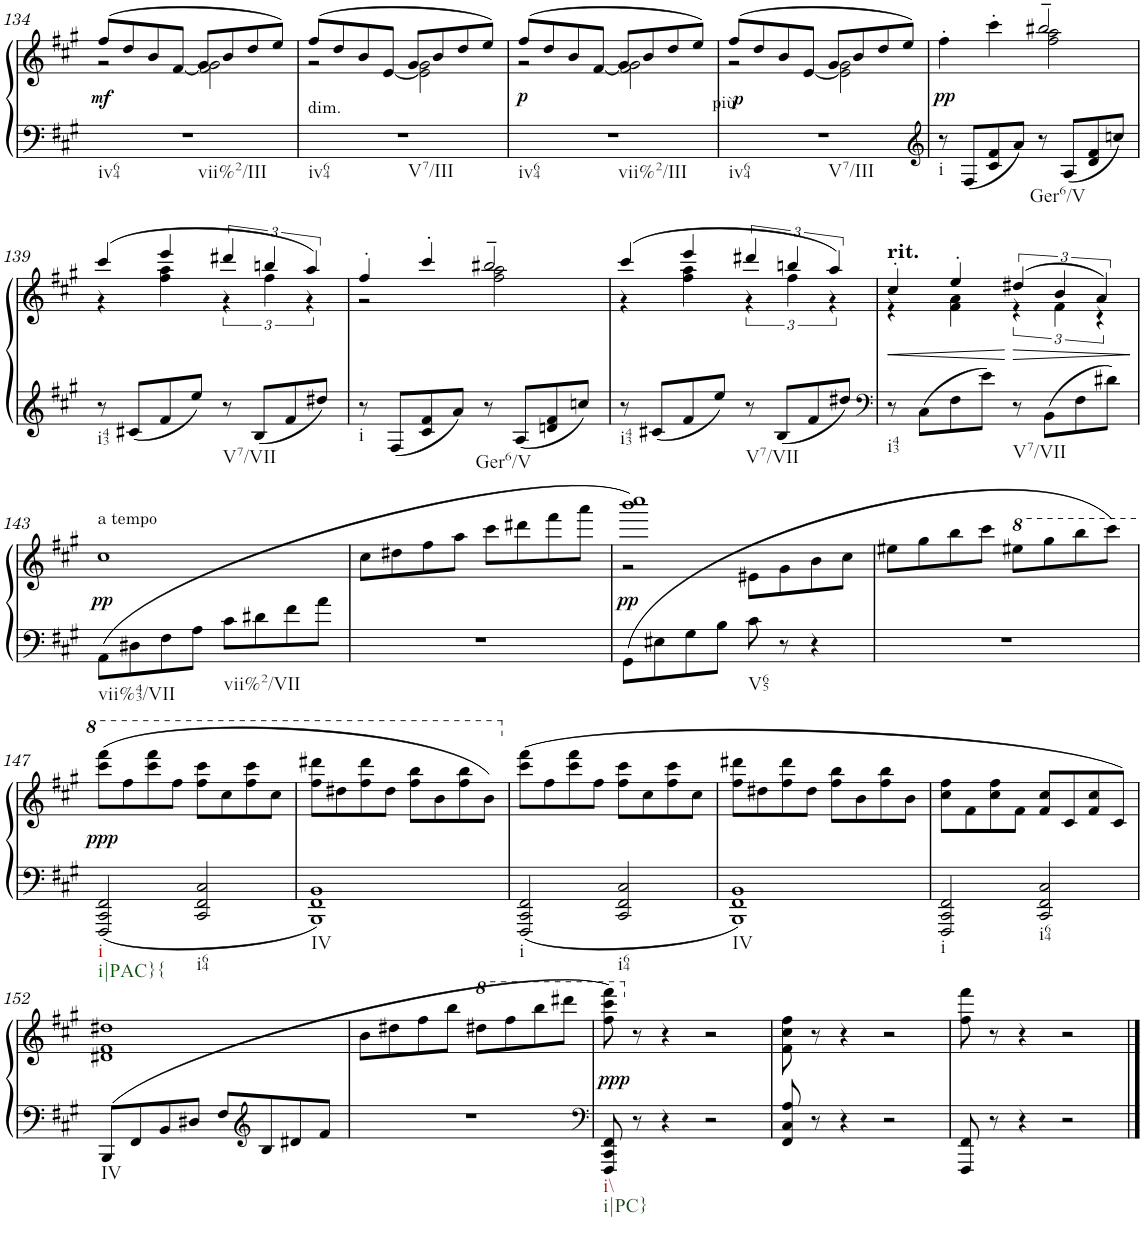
**kern	**kern	**dynam
*part1	*part1	*part1
*staff2	*staff1	*staff1/2
*I"Piano	*	*
*I'Pno.	*	*
!!LO:PB:g=z
*clefF4	*clefG2	*
*k[f#c#g#]	*k[f#c#g#]	*
*M4/4	*M4/4	*
*met(c)	*met(c)	*
=134	=134	=134
*	*^	*
!LO:TX:b:t=iv64	!	!	!
!LO:TX:b:t=vii%2/III	!	!	!
!	!	!	!LO:DY:b
1r	(8ff#/L	2r	mf
.	8dd/	.	.
.	8b/	.	.
.	[<8f#/J	.	.
.	8g#/L	2f#\] 2g#\	.
.	8b/	.	.
.	8dd/	.	.
.	8ee/J)	.	.
=135	=135	=135	=135
!	!LO:TX:b:t=dim.	!	!
!LO:TX:b:t=iv64	!	!	!
!LO:TX:b:t=V7/III	!	!	!
1r	(8ff#/L	2r	.
.	8dd/	.	.
.	8b/	.	.
.	[<8e/J	.	.
.	8g#/L	2e\] 2g#\	.
.	8b/	.	.
.	8dd/	.	.
.	8ee/J)	.	.
=136	=136	=136	=136
!LO:TX:b:t=iv64	!	!	!
!LO:TX:b:t=vii%2/III	!	!	!
!	!	!	!LO:DY:b
1r	(8ff#/L	2r	p
.	8dd/	.	.
.	8b/	.	.
.	[<8f#/J	.	.
.	8g#/L	2f#\] 2g#\	.
.	8b/	.	.
.	8dd/	.	.
.	8ee/J)	.	.
=137	=137	=137	=137
!	!LO:TX:b:t=più	!	!
!LO:TX:b:t=iv64	!	!	!
!LO:TX:b:t=V7/III	!	!	!
!	!	!	!LO:DY:b
1r	(8ff#/L	2r	p
.	8dd/	.	.
.	8b/	.	.
.	[<8e/J	.	.
.	8g#/L	2e\] 2g#\	.
.	8b/	.	.
.	8dd/	.	.
.	8ee/J)	.	.
=138	=138	=138	=138
*clefG2	*	*	*
!LO:TX:b:t=i	!	!	!
!	!	!	!LO:DY:b
8r	4ff#'\	2ryy	pp
8F#/L	.	.	.
8c#/ 8f#/	4ccc#'\	.	.
8a/J	.	.	.
!LO:TX:b:t=Ger6/V	!	!	!
8r	2bb#X~/	2ff#\ 2aa\	.
8A/L	.	.	.
8d/ 8f#/	.	.	.
8ccn/J	.	.	.
!!LO:LB:g=z	!!
=139	=139	=139	=139
!LO:TX:b:t=i43	!	!	!
8r	(4ccc#/	4r	.
8c#X/L	.	.	.
8f#/	4eee/	4ff#\ 4aa\	.
8ee/J	.	.	.
!LO:TX:b:t=V7/VII	!	!	!
8r	6ddd#X/	6r	.
8B/L	.	.	.
.	6bbn/	6ff#\	.
8f#/	.	.	.
.	6aa/)	6r	.
8dd#X/J	.	.	.
=140	=140	=140	=140
!LO:TX:b:t=i	!	!	!
8r	4ff#'/	2r	.
8F#/L	.	.	.
8c#/ 8f#/	4ccc#'/	.	.
8a/J	.	.	.
!LO:TX:b:t=Ger6/V	!	!	!
8r	2bb#X~/	2ff#\ 2aa\	.
8A/L	.	.	.
8dn/ 8f#/	.	.	.
8ccn/J	.	.	.
=141	=141	=141	=141
!LO:TX:b:t=i43	!	!	!
8r	(4ccc#/	4r	.
8c#X/L	.	.	.
8f#/	4eee/	4ff#\ 4aa\	.
8ee/J	.	.	.
!LO:TX:b:t=V7/VII	!	!	!
8r	6ddd#X/	6r	.
8B/L	.	.	.
.	6bbn/	6ff#\	.
8f#/	.	.	.
.	6aa/)	6r	.
8dd#X/J	.	.	.
=142	=142	=142	=142
*clefF4	*	*	*
!	!LO:TX:a:B:t=rit.	!	!
!LO:TX:b:t=i43	!	!	!
!	!	!	!LO:HP:b
8r	4cc#'/	4r	<
8C#\L	.	.	.
8F#\	4ee'/	4f#\ 4a\	.
8e\J	.	.	.
!LO:TX:b:t=V7/VII	!	!	!
8r	(6dd#X/	6r	.
8BB\L	.	.	.
.	6b/	6f#\	.
8F#\	.	.	.
.	6a/)	6r	.
8d#X\J	.	.	.
*	*v	*v	*
.	.	[
!!LO:LB:g=z
=143	=143	=143
!	!LO:TX:a:t=a tempo	!
!LO:TX:b:t=vii%43/VII	!	!
!	!	!LO:DY:b
(8AA\L	1cc#	pp
8D#X\	.	.
8F#\	.	.
8A\J	.	.
!LO:TX:b:t=vii%2/VII	!	!
8c#\L	.	.
8d#X\	.	.
8f#\	.	.
8a\J	.	.
=144	=144	=144
1r	8cc#\L	.
.	8dd#X\	.
.	8ff#\	.
.	8aa\J	.
.	8ccc#\L	.
.	8ddd#X\	.
.	8fff#\	.
.	8aaa\J	.
=145	=145	=145
*	*^	*
!	!	!	!LO:DY:b
(8GG#\L	1bbb 1cccc#)	2r	pp
8E#X\	.	.	.
8G#\	.	.	.
8B\J	.	.	.
!LO:TX:b:t=V65	!	!	!
8c#\	.	8e#X\L	.
8r	.	8g#\	.
4r	.	8b\	.
.	.	8cc#\J	.
*	*v	*v	*
=146	=146	=146
1r	8ee#X\L	.
.	8gg#\	.
.	8bb\	.
.	8ccc#\J	.
.	8eee#X\L	.
.	8ggg#\	.
.	8bbb\	.
.	8cccc#\J)	.
!!LO:LB:g=z
=147	=147	=147
!LO:TX:b:t=i	!	!
!LO:TX:b:t=i|PAC}{	!	!
!	!	!LO:DY:b
2FFF#/ 2CC#/ 2FF#/	(8cccc#\ 8ffff#\L	ppp
.	8fff#\	.
.	8cccc#\ 8ffff#\	.
.	8fff#\J	.
!LO:TX:b:t=i64	!	!
2CC#/ 2FF#/ 2C#/	8fff#\ 8cccc#\L	.
.	8ccc#\	.
.	8fff#\ 8cccc#\	.
.	8ccc#\J	.
=148	=148	=148
!LO:TX:b:t=IV	!	!
1BBB 1FF# 1BB	8fff#\ 8dddd#X\L	.
.	8ddd#X\	.
.	8fff#\ 8dddd#\	.
.	8ddd#\J	.
.	8fff#\ 8bbb\L	.
.	8bb\	.
.	8fff#\ 8bbb\	.
.	8bb\J)	.
=149	=149	=149
!LO:TX:b:t=i	!	!
2FFF#/ 2CC#/ 2FF#/	(8ccc#\ 8fff#\L	.
.	8ff#\	.
.	8ccc#\ 8fff#\	.
.	8ff#\J	.
!LO:TX:b:t=i64	!	!
2CC#/ 2FF#/ 2C#/	8ff#\ 8ccc#\L	.
.	8cc#\	.
.	8ff#\ 8ccc#\	.
.	8cc#\J	.
=150	=150	=150
!LO:TX:b:t=IV	!	!
1BBB 1FF# 1BB	8ff#\ 8ddd#X\L	.
.	8dd#X\	.
.	8ff#\ 8ddd#\	.
.	8dd#\J	.
.	8ff#\ 8bb\L	.
.	8b\	.
.	8ff#\ 8bb\	.
.	8b\J	.
=151	=151	=151
!LO:TX:b:t=i	!	!
2FFF#/ 2CC#/ 2FF#/	8cc#\ 8ff#\L	.
.	8f#\	.
.	8cc#\ 8ff#\	.
.	8f#\J	.
!LO:TX:b:t=i64	!	!
2CC#/ 2FF#/ 2C#/	8f#/ 8cc#/L	.
.	8c#/	.
.	8f#/ 8cc#/	.
.	8c#/J)	.
!!LO:LB:g=z
=152	=152	=152
!LO:TX:b:t=IV	!	!
(>8BBB/L	1d#X 1f# 1dd#X	.
8FF#/	.	.
8BB/	.	.
8D#X/J	.	.
8F#/L	.	.
*clefG2	*	*
8B/	.	.
8d#X/	.	.
8f#/J	.	.
=153	=153	=153
1r	8b\L	.
.	8dd#X\	.
.	8ff#\	.
.	8bb\J	.
.	8ddd#X\L	.
.	8fff#\	.
.	8bbb\	.
.	8dddd#X\J	.
=154	=154	=154
*clefF4	*	*
!LO:TX:b:t=i\\	!	!
!LO:TX:b:t=i|PC}	!	!
!	!	!LO:DY:b
8FFF#/ 8CC#/ 8FF#/	8fff#\ 8cccc#\ 8ffff#\)	ppp
8r	8r	.
4r	4r	.
2r	2r	.
=155	=155	=155
8FF#/ 8C#/ 8A/	8f#\ 8cc#\ 8ff#\	.
8r	8r	.
4r	4r	.
2r	2r	.
=156	=156	=156
8FFF#/ 8FF#/	8ff#\ 8fff#\	.
8r	8r	.
4r	4r	.
2r	2r	.
==	==	==
*-	*-	*-
